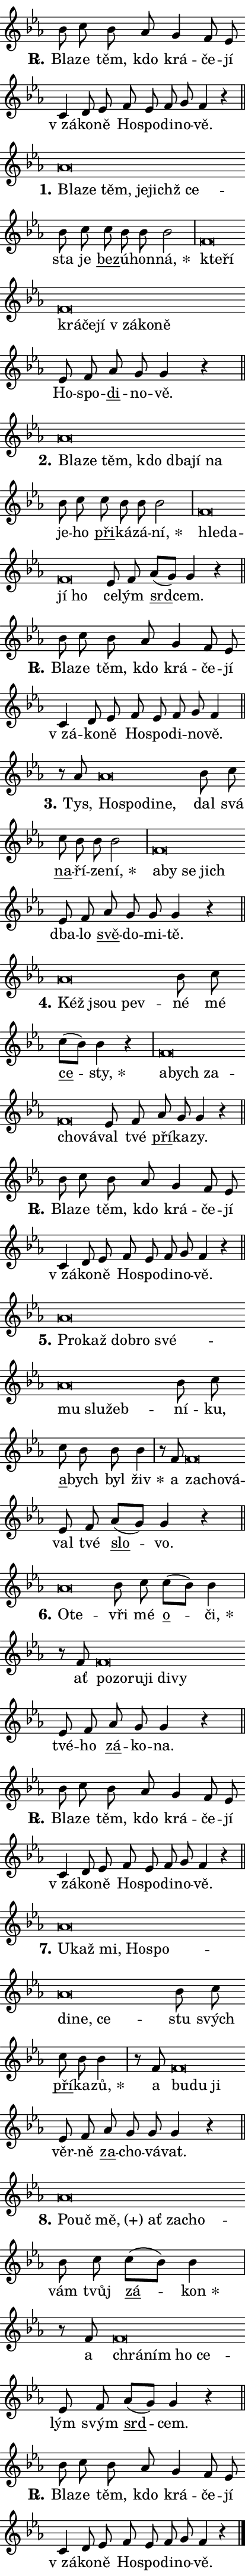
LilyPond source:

\version "2.22.1"
\header { tagline = "" }
\paper {
  indent = 0\cm
  top-margin = 0\cm
  right-margin = 0\cm
  bottom-margin = 0\cm
  left-margin = 0\cm
  paper-width = 7\cm
  page-breaking = #ly:one-page-breaking
  system-system-spacing.basic-distance = #11
  score-system-spacing.basic-distance = #11
  ragged-last = ##f
}


%% Author: Thomas Morley
%% https://lists.gnu.org/archive/html/lilypond-user/2020-05/msg00002.html
#(define (line-position grob)
"Returns position of @var[grob} in current system:
   @code{'start}, if at first time-step
   @code{'end}, if at last time-step
   @code{'middle} otherwise
"
  (let* ((col (ly:item-get-column grob))
         (ln (ly:grob-object col 'left-neighbor))
         (rn (ly:grob-object col 'right-neighbor))
         (col-to-check-left (if (ly:grob? ln) ln col))
         (col-to-check-right (if (ly:grob? rn) rn col))
         (break-dir-left
           (and
             (ly:grob-property col-to-check-left 'non-musical #f)
             (ly:item-break-dir col-to-check-left)))
         (break-dir-right
           (and
             (ly:grob-property col-to-check-right 'non-musical #f)
             (ly:item-break-dir col-to-check-right))))
        (cond ((eqv? 1 break-dir-left) 'start)
              ((eqv? -1 break-dir-right) 'end)
              (else 'middle))))

#(define (tranparent-at-line-position vctor)
  (lambda (grob)
  "Relying on @code{line-position} select the relevant enry from @var{vctor}.
Used to determine transparency,"
    (case (line-position grob)
      ((end) (not (vector-ref vctor 0)))
      ((middle) (not (vector-ref vctor 1)))
      ((start) (not (vector-ref vctor 2))))))

noteHeadBreakVisibility =
#(define-music-function (break-visibility)(vector?)
"Makes @code{NoteHead}s transparent relying on @var{break-visibility}"
#{
  \override NoteHead.transparent =
    #(tranparent-at-line-position break-visibility)
#})

#(define delete-ledgers-for-transparent-note-heads
  (lambda (grob)
    "Reads whether a @code{NoteHead} is transparent.
If so this @code{NoteHead} is removed from @code{'note-heads} from
@var{grob}, which is supposed to be @code{LedgerLineSpanner}.
As a result ledgers are not printed for this @code{NoteHead}"
    (let* ((nhds-array (ly:grob-object grob 'note-heads))
           (nhds-list
             (if (ly:grob-array? nhds-array)
                 (ly:grob-array->list nhds-array)
                 '()))
           ;; Relies on the transparent-property being done before
           ;; Staff.LedgerLineSpanner.after-line-breaking is executed.
           ;; This is fragile ...
           (to-keep
             (remove
               (lambda (nhd)
                 (ly:grob-property nhd 'transparent #f))
               nhds-list)))
      ;; TODO find a better method to iterate over grob-arrays, similiar
      ;; to filter/remove etc for lists
      ;; For now rebuilt from scratch
      (set! (ly:grob-object grob 'note-heads)  '())
      (for-each
        (lambda (nhd)
          (ly:pointer-group-interface::add-grob grob 'note-heads nhd))
        to-keep))))

hideNotes = {
  \noteHeadBreakVisibility #begin-of-line-visible
}
unHideNotes = {
  \noteHeadBreakVisibility #all-visible
}

% work-around for resetting accidentals
% https://lilypond.org/doc/v2.23/Documentation/notation/displaying-rhythms#unmetered-music
cadenzaMeasure = {
  \cadenzaOff
  \partial 1024 s1024
  \cadenzaOn
}

#(define-markup-command (accent layout props text) (markup?)
  "Underline accented syllable"
  (interpret-markup layout props
    #{\markup \override #'(offset . 4.3) \underline { #text }#}))

responsum = \markup \concat {
  "R" \hspace #-1.05 \path #0.1 #'((moveto 0 0.07) (lineto 0.9 0.8)) \hspace #0.05 "."
}

\layout {
    \context {
        \Staff
        \remove "Time_signature_engraver"
        \override LedgerLineSpanner.after-line-breaking = #delete-ledgers-for-transparent-note-heads
    }
    \context {
        \Voice {
            \override NoteHead.output-attributes = #'((class . "notehead"))
            \override Hairpin.height = #0.55
        }
    }
    \context {
        \Lyrics {
            \override StanzaNumber.output-attributes = #'((class . "stanzanumber"))
            \override LyricSpace.minimum-distance = #0.9
            \override LyricText.font-name = #"TeX Gyre Schola"
            \override LyricText.font-size = 1
            \override StanzaNumber.font-name = #"TeX Gyre Schola Bold"
            \override StanzaNumber.font-size = 1
        }
    }
}

% magnetic-lyrics.ily
%
%   written by
%     Jean Abou Samra <jean@abou-samra.fr>
%     Werner Lemberg <wl@gnu.org>
%
%   adapted by
%     Jiri Hon <jiri.hon@gmail.com>
%
% Version 2022-Apr-15

% https://www.mail-archive.com/lilypond-user@gnu.org/msg149350.html

#(define (Left_hyphen_pointer_engraver context)
   "Collect syllable-hyphen-syllable occurrences in lyrics and store
them in properties.  This engraver only looks to the left.  For
example, if the lyrics input is @code{foo -- bar}, it does the
following.

@itemize @bullet
@item
Set the @code{text} property of the @code{LyricHyphen} grob between
@q{foo} and @q{bar} to @code{foo}.

@item
Set the @code{left-hyphen} property of the @code{LyricText} grob with
text @q{foo} to the @code{LyricHyphen} grob between @q{foo} and
@q{bar}.
@end itemize

Use this auxiliary engraver in combination with the
@code{lyric-@/text::@/apply-@/magnetic-@/offset!} hook."
   (let ((hyphen #f)
         (text #f))
     (make-engraver
      (acknowledgers
       ((lyric-syllable-interface engraver grob source-engraver)
        (set! text grob)))
      (end-acknowledgers
       ((lyric-hyphen-interface engraver grob source-engraver)
        ;(when (not (grob::has-interface grob 'lyric-space-interface))
          (set! hyphen grob)));)
      ((stop-translation-timestep engraver)
       (when (and text hyphen)
         (ly:grob-set-object! text 'left-hyphen hyphen))
       (set! text #f)
       (set! hyphen #f)))))

#(define (lyric-text::apply-magnetic-offset! grob)
   "If the space between two syllables is less than the value in
property @code{LyricText@/.details@/.squash-threshold}, move the right
syllable to the left so that it gets concatenated with the left
syllable.

Use this function as a hook for
@code{LyricText@/.after-@/line-@/breaking} if the
@code{Left_@/hyphen_@/pointer_@/engraver} is active."
   (let ((hyphen (ly:grob-object grob 'left-hyphen #f)))
     (when hyphen
       (let ((left-text (ly:spanner-bound hyphen LEFT)))
         (when (grob::has-interface left-text 'lyric-syllable-interface)
           (let* ((common (ly:grob-common-refpoint grob left-text X))
                  (this-x-ext (ly:grob-extent grob common X))
                  (left-x-ext
                   (begin
                     ;; Trigger magnetism for left-text.
                     (ly:grob-property left-text 'after-line-breaking)
                     (ly:grob-extent left-text common X)))
                  ;; `delta` is the gap width between two syllables.
                  (delta (- (interval-start this-x-ext)
                            (interval-end left-x-ext)))
                  (details (ly:grob-property grob 'details))
                  (threshold (assoc-get 'squash-threshold details 0.2)))
             (when (< delta threshold)
               (let* (;; We have to manipulate the input text so that
                      ;; ligatures crossing syllable boundaries are not
                      ;; disabled.  For languages based on the Latin
                      ;; script this is essentially a beautification.
                      ;; However, for non-Western scripts it can be a
                      ;; necessity.
                      (lt (ly:grob-property left-text 'text))
                      (rt (ly:grob-property grob 'text))
                      (is-space (grob::has-interface hyphen 'lyric-space-interface))
                      (space (if is-space " " ""))
                      (space-markup (grob-interpret-markup grob " "))
                      (space-size (interval-length (ly:stencil-extent space-markup X)))
                      (extra-delta (if is-space space-size 0))
                      ;; Append new syllable.
                      (ltrt-space (if (and (string? lt) (string? rt))
                                (string-append lt space rt)
                                (make-concat-markup (list lt space rt))))
                      ;; Right-align `ltrt` to the right side.
                      (ltrt-space-markup (grob-interpret-markup
                               grob
                               (make-translate-markup
                                (cons (interval-length this-x-ext) 0)
                                (make-right-align-markup ltrt-space)))))
                 (begin
                   ;; Don't print `left-text`.
                   (ly:grob-set-property! left-text 'stencil #f)
                   ;; Set text and stencil (which holds all collected
                   ;; syllables so far) and shift it to the left.
                   (ly:grob-set-property! grob 'text ltrt-space)
                   (ly:grob-set-property! grob 'stencil ltrt-space-markup)
                   (ly:grob-translate-axis! grob (- (- delta extra-delta)) X))))))))))


#(define (lyric-hyphen::displace-bounds-first grob)
   ;; Make very sure this callback isn't triggered too early.
   (let ((left (ly:spanner-bound grob LEFT))
         (right (ly:spanner-bound grob RIGHT)))
     (ly:grob-property left 'after-line-breaking)
     (ly:grob-property right 'after-line-breaking)
     (ly:lyric-hyphen::print grob)))

squashThreshold = #0.4

\layout {
  \context {
    \Lyrics
    \consists #Left_hyphen_pointer_engraver
    \override LyricText.after-line-breaking =
      #lyric-text::apply-magnetic-offset!
    \override LyricHyphen.stencil = #lyric-hyphen::displace-bounds-first
    \override LyricText.details.squash-threshold = \squashThreshold
    \override LyricHyphen.minimum-distance = 0
    \override LyricHyphen.minimum-length = \squashThreshold
  }
}

squash = \override LyricText.details.squash-threshold = 9999
unSquash = \override LyricText.details.squash-threshold = \squashThreshold

left = \override LyricText.self-alignment-X = #LEFT
unLeft = \revert LyricText.self-alignment-X

starOffset = #(lambda (grob) 
                (let ((x_offset (ly:self-alignment-interface::aligned-on-x-parent grob)))
                  (if (= x_offset 0) 0 (+ x_offset 1.2))))

star = #(define-music-function (syllable)(string?)
"Append star separator at the end of a syllable"
#{
  \once \override LyricText.X-offset = #starOffset
  \lyricmode { \markup {
    #syllable
    \override #'((font-name . "TeX Gyre Schola Bold")) \hspace #0.2 \lower #0.65 \larger "*"
  } }
#})

starAccent = #(define-music-function (syllable)(string?)
"Append star separator at the end of a syllable and make accent"
#{
  \once \override LyricText.X-offset = #starOffset
  \lyricmode { \markup {
    \accent #syllable
    \override #'((font-name . "TeX Gyre Schola Bold")) \hspace #0.2 \lower #0.65 \larger "*"
  } }
#})

breath = #(define-music-function (syllable)(string?)
"Append breathing indicator at the end of a syllable"
#{
  \lyricmode { \markup { #syllable "+" } }
#})

optionalBreath = #(define-music-function (syllable)(string?)
"Append optional breathing indicator at the end of a syllable"
#{
  \lyricmode { \markup { #syllable "(+)" } }
#})


\score {
    <<
        \new Voice = "melody" { \cadenzaOn \key es \major \relative { bes'8 c bes as g4 f8 es \bar "" c4 d8 es \bar "" f es f g f4 r \cadenzaMeasure \bar "||" \break }
\relative { as'\breve*1/16 \hideNotes \breve*1/16 \bar "" \breve*1/16 \bar "" \breve*1/16 \bar "" \breve*1/16 \breve*1/16 \bar "" \unHideNotes bes8 c \bar "" c bes bes bes2 \cadenzaMeasure \bar "|" f\breve*1/16 \hideNotes \breve*1/16 \bar "" \breve*1/16 \bar "" \breve*1/16 \bar "" \breve*1/16 \bar "" \breve*1/16 \bar "" \breve*1/16 \breve*1/16 \bar "" \unHideNotes es8 f \bar "" as g g4 r \cadenzaMeasure \bar "||" \break }
\relative { as'\breve*1/16 \hideNotes \breve*1/16 \bar "" \breve*1/16 \bar "" \breve*1/16 \bar "" \breve*1/16 \bar "" \breve*1/16 \breve*1/16 \bar "" \unHideNotes bes8 c \bar "" c bes bes bes2 \cadenzaMeasure \bar "|" f\breve*1/16 \hideNotes \breve*1/16 \bar "" \breve*1/16 \breve*1/16 \bar "" \unHideNotes es8 f \bar "" as[( g)] g4 r \cadenzaMeasure \bar "||" \break }
\relative { bes'8 c bes as g4 f8 es \bar "" c4 d8 es \bar "" f es f g f4 \cadenzaMeasure \bar "||" \break }
\relative { r8 as'8 as\breve*1/16 \hideNotes \breve*1/16 \bar "" \breve*1/16 \breve*1/16 \bar "" \unHideNotes bes8 c \bar "" c bes bes bes2 \cadenzaMeasure \bar "|" f\breve*1/16 \hideNotes \breve*1/16 \bar "" \breve*1/16 \breve*1/16 \bar "" \unHideNotes es8 f \bar "" as g g g4 r \cadenzaMeasure \bar "||" \break }
\relative { as'\breve*1/16 \hideNotes \breve*1/16 \breve*1/16 \bar "" \unHideNotes bes8 c \bar "" c[( bes)] bes4 r \cadenzaMeasure \bar "|" f\breve*1/16 \hideNotes \breve*1/16 \bar "" \breve*1/16 \bar "" \breve*1/16 \breve*1/16 \bar "" \unHideNotes es8 f \bar "" as g g4 r \cadenzaMeasure \bar "||" \break }
\relative { bes'8 c bes as g4 f8 es \bar "" c4 d8 es \bar "" f es f g f4 r \cadenzaMeasure \bar "||" \break }
\relative { as'\breve*1/16 \hideNotes \breve*1/16 \bar "" \breve*1/16 \bar "" \breve*1/16 \bar "" \breve*1/16 \bar "" \breve*1/16 \bar "" \breve*1/16 \breve*1/16 \bar "" \unHideNotes bes8 c \bar "" c bes bes bes4 \cadenzaMeasure \bar "|" r8 f8 f\breve*1/16 \hideNotes \breve*1/16 \breve*1/16 \bar "" \unHideNotes es8 f \bar "" as[( g)] g4 r \cadenzaMeasure \bar "||" \break }
\relative { as'\breve*1/16 \hideNotes \breve*1/16 \bar "" \unHideNotes bes8 c \bar "" c[( bes)] bes4 \cadenzaMeasure \bar "|" r8 f8 f\breve*1/16 \hideNotes \breve*1/16 \bar "" \breve*1/16 \bar "" \breve*1/16 \bar "" \breve*1/16 \breve*1/16 \bar "" \unHideNotes es8 f \bar "" as g g4 r \cadenzaMeasure \bar "||" \break }
\relative { bes'8 c bes as g4 f8 es \bar "" c4 d8 es \bar "" f es f g f4 r \cadenzaMeasure \bar "||" \break }
\relative { as'\breve*1/16 \hideNotes \breve*1/16 \bar "" \breve*1/16 \bar "" \breve*1/16 \bar "" \breve*1/16 \bar "" \breve*1/16 \bar "" \breve*1/16 \breve*1/16 \bar "" \unHideNotes bes8 c \bar "" c bes bes4 \cadenzaMeasure \bar "|" r8 f8 f\breve*1/16 \hideNotes \breve*1/16 \breve*1/16 \bar "" \unHideNotes es8 f \bar "" as g g g4 r \cadenzaMeasure \bar "||" \break }
\relative { as'\breve*1/16 \hideNotes \breve*1/16 \bar "" \breve*1/16 \bar "" \breve*1/16 \bar "" \breve*1/16 \breve*1/16 \bar "" \unHideNotes bes8 c \bar "" c[( bes)] bes4 \cadenzaMeasure \bar "|" r8 f8 f\breve*1/16 \hideNotes \breve*1/16 \bar "" \breve*1/16 \breve*1/16 \bar "" \unHideNotes es8 f \bar "" as[( g)] g4 r \cadenzaMeasure \bar "||" \break }
\relative { bes'8 c bes as g4 f8 es \bar "" c4 d8 es \bar "" f es f g f4 r \cadenzaMeasure \bar "||" \break } \bar "|." }
        \new Lyrics \lyricsto "melody" { \lyricmode { \set stanza = \responsum
Bla -- ze těm, kdo krá -- če -- jí "v zá" -- ko -- ně Ho -- spo -- di -- no -- vě.
\set stanza = "1."
\left Bla -- \squash ze těm, je -- jichž ce -- \unLeft \unSquash sta je \markup \accent bez -- ú -- hon -- \star ná, \left kte -- \squash ří krá -- če -- jí "v zá" -- ko -- ně \unLeft \unSquash Ho -- spo -- \markup \accent di -- no -- vě.
\set stanza = "2."
\left Bla -- \squash ze těm, kdo dba -- jí na \unLeft \unSquash je -- ho \markup \accent při -- ká -- zá -- \star ní, \left hle -- \squash da -- jí ho \unLeft \unSquash ce -- lým \markup \accent srd -- cem.
\set stanza = \responsum
Bla -- ze těm, kdo krá -- če -- jí "v zá" -- ko -- ně Ho -- spo -- di -- no -- vě.
\set stanza = "3."
Tys, \left Ho -- \squash spo -- di -- ne, \unLeft \unSquash dal svá \markup \accent na -- ří -- ze -- \star ní, \left a -- \squash by se jich \unLeft \unSquash dba -- lo \markup \accent svě -- do -- mi -- tě.
\set stanza = "4."
\left Kéž \squash jsou pev -- \unLeft \unSquash né mé \markup \accent ce -- \star sty, \left a -- \squash bych za -- cho -- vá -- \unLeft \unSquash val tvé \markup \accent pří -- ka -- zy.
\set stanza = \responsum
Bla -- ze těm, kdo krá -- če -- jí "v zá" -- ko -- ně Ho -- spo -- di -- no -- vě.
\set stanza = "5."
\left Pro -- \squash kaž dob -- ro své -- mu slu -- žeb -- \unLeft \unSquash ní -- ku, \markup \accent a -- bych byl \star živ a \left za -- \squash cho -- vá -- \unLeft \unSquash val tvé \markup \accent slo -- vo.
\set stanza = "6."
\left O -- \squash te -- \unLeft \unSquash vři mé \markup \accent o -- \star či, ať \left po -- \squash zo -- ru -- ji di -- vy \unLeft \unSquash tvé -- ho \markup \accent zá -- ko -- na.
\set stanza = \responsum
Bla -- ze těm, kdo krá -- če -- jí "v zá" -- ko -- ně Ho -- spo -- di -- no -- vě.
\set stanza = "7."
\left U -- \squash kaž mi, Ho -- spo -- di -- ne, ce -- \unLeft \unSquash stu svých \markup \accent pří -- ka -- \star zů, a \left bu -- \squash du ji \unLeft \unSquash věr -- ně \markup \accent za -- cho -- vá -- vat.
\set stanza = "8."
\left Po -- \squash uč \optionalBreath mě, ať za -- cho -- \unLeft \unSquash vám tvůj \markup \accent zá -- \star kon a \left chrá -- \squash ním ho ce -- \unLeft \unSquash lým svým \markup \accent srd -- cem.
\set stanza = \responsum
Bla -- ze těm, kdo krá -- če -- jí "v zá" -- ko -- ně Ho -- spo -- di -- no -- vě. } }
    >>
    \layout {}
}
